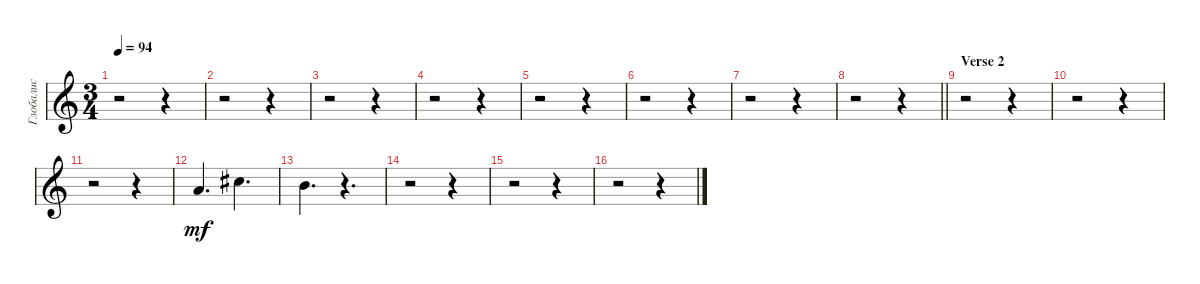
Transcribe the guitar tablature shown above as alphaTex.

\track ("Глобалис" "Глобалис") {instrument flute}
\staff {score}
\tuning (E4 B3 G3 D3 A2 E2 B1) {hide}
\ts (3 4)
\tempo 94
\clef g2
\ks c
r.2{dy mf} r.4 |
r.2 r.4 |
r.2 r.4 |
r.2 r.4 |
r.2 r.4 |
r.2 r.4 |
r.2 r.4 |
\barLineRight lightlight
r.2 r.4 |
\section ("" "Verse 2")
r.2 r.4 |
r.2 r.4 |
r.2 r.4 |
5.1.4{d} 9.1.4{d} |
7.1.4{d} r.4{d} |
r.2 r.4 |
r.2 r.4 |
r.2 r.4
